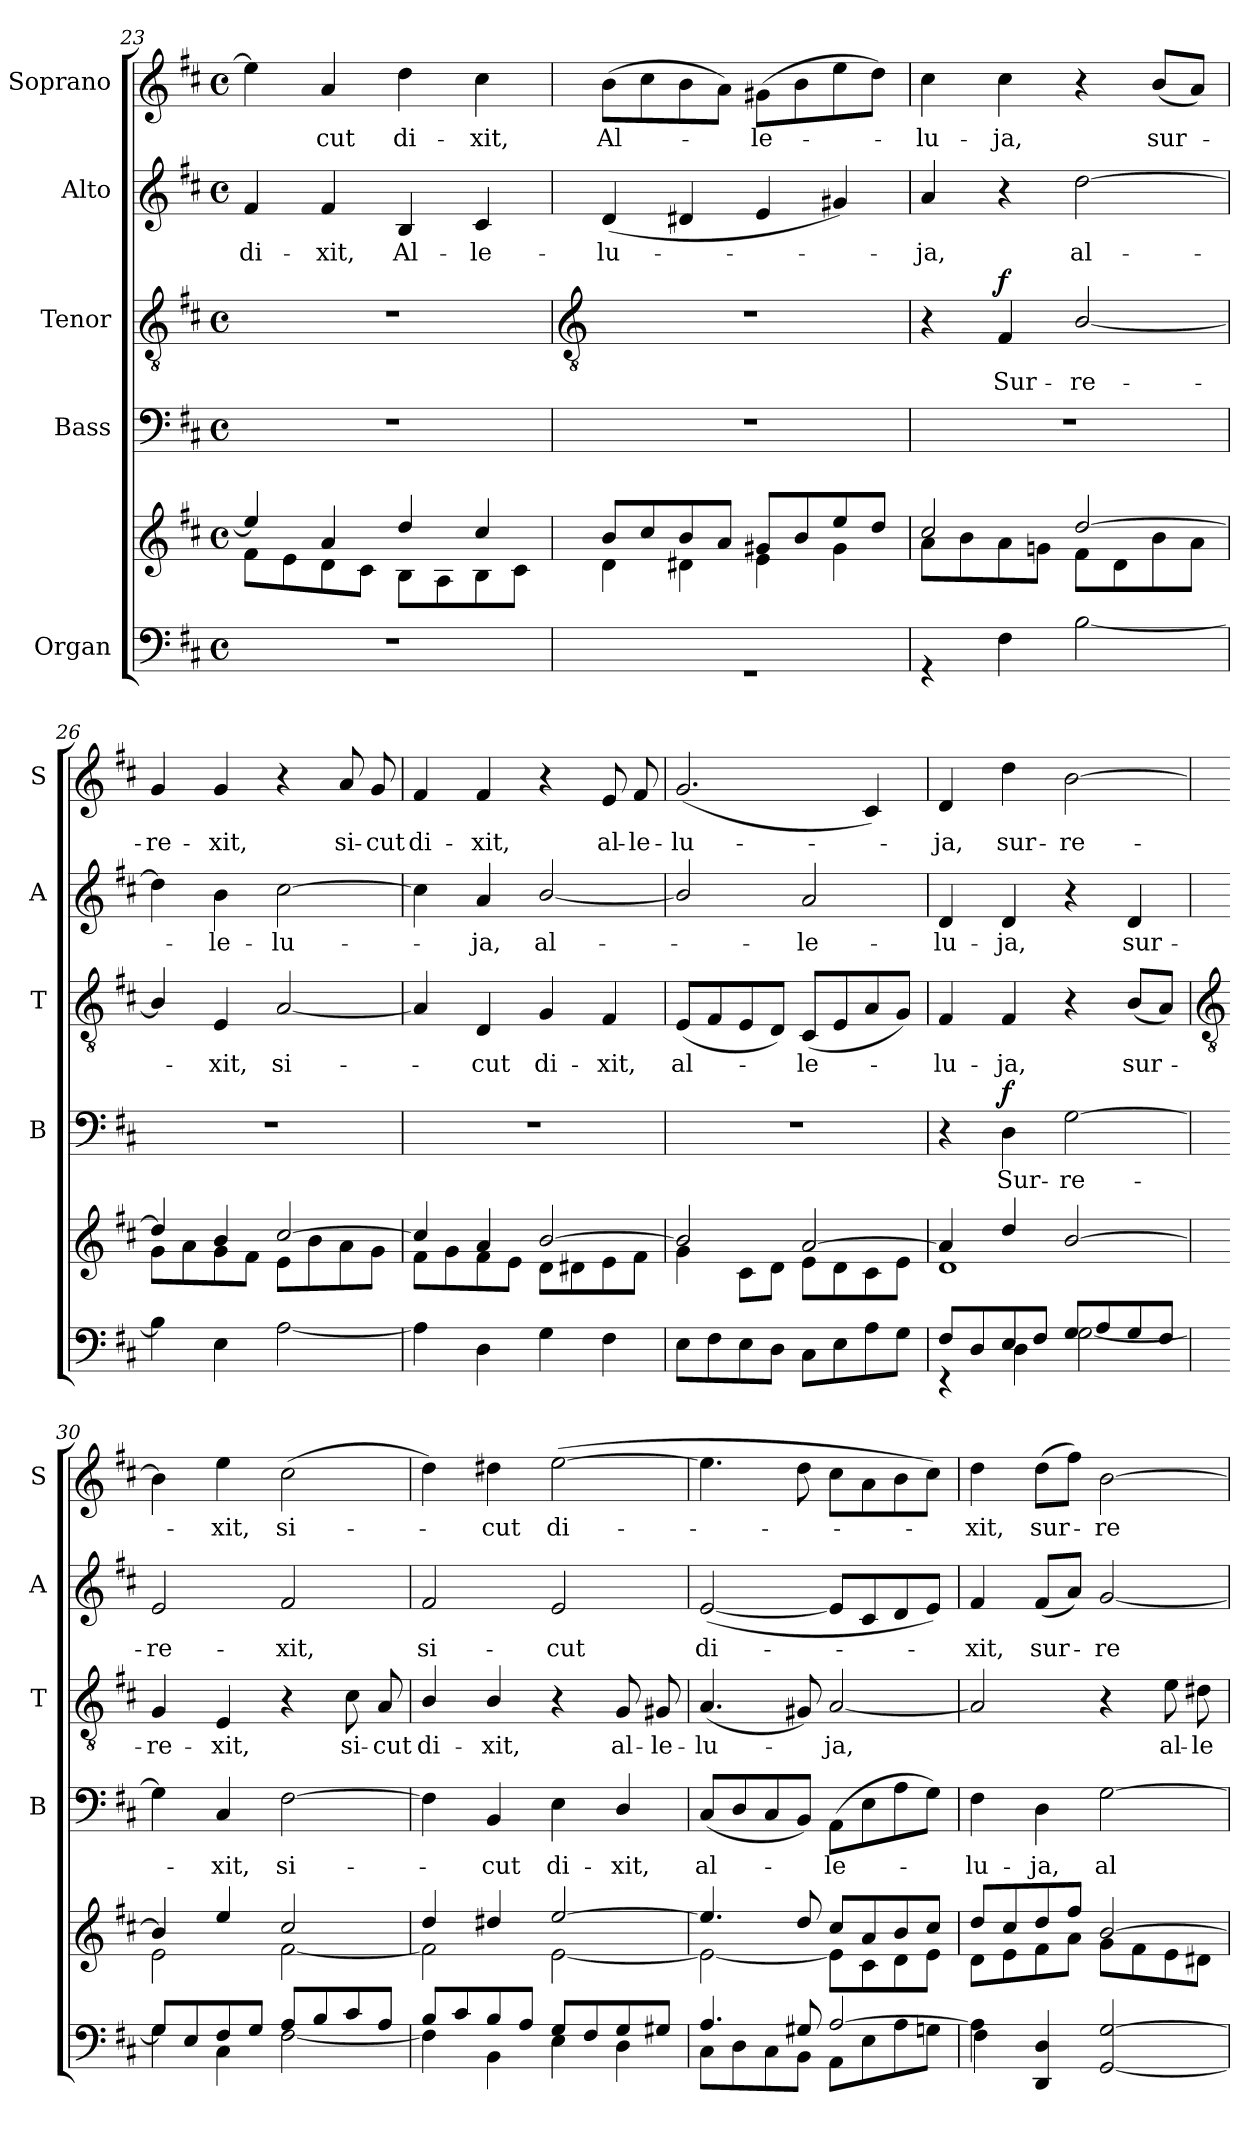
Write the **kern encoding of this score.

**kern	**kern	**kern	**text	**dynam	**kern	**text	**dynam	**kern	**text	**kern	**text
*part5	*part5	*part4	*part4	*part4	*part3	*part3	*part3	*part2	*part2	*part1	*part1
*staff6	*staff5	*staff4	*staff4	*staff4	*staff3	*staff3	*staff3	*staff2	*staff2	*staff1	*staff1
*I"Organ	*	*I"Bass	*	*	*I"Tenor	*	*	*I"Alto	*	*I"Soprano	*
*	*	*I'B	*	*	*I'T	*	*	*I'A	*	*I'S	*
*clefF4	*clefG2	*clefF4	*	*	*clefGv2	*	*	*clefG2	*	*clefG2	*
*k[f#c#]	*k[f#c#]	*k[f#c#]	*	*	*k[f#c#]	*	*	*k[f#c#]	*	*k[f#c#]	*
*D:	*D:	*D:	*	*	*D:	*	*	*D:	*	*D:	*
*M4/4	*M4/4	*M4/4	*	*	*M4/4	*	*	*M4/4	*	*M4/4	*
*met(c)	*met(c)	*met(c)	*	*	*met(c)	*	*	*met(c)	*	*met(c)	*
=23	=23	=23	=23	=23	=23	=23	=23	=23	=23	=23	=23
*	*^	*	*	*	*	*	*	*	*	*	*
!	!	!	!	!	!	!	!	!	!	!LO:LY:b	!	!
1r	4ee/]	8f#\L	1r	.	.	1r	.	.	4f#	di-	4ee]	.
.	.	8e\	.	.	.	.	.	.	.	.	.	.
!	!	!	!	!	!	!	!	!	!	!LO:LY:b	!	!LO:LY:b
.	4a/	8d\	.	.	.	.	.	.	4f#	-xit,	4a	cut
.	.	8c#\J	.	.	.	.	.	.	.	.	.	.
!	!	!	!	!	!	!	!	!	!	!LO:LY:b	!	!LO:LY:b
.	4dd/	8B\L	.	.	.	.	.	.	4B	Al-	4dd	di-
.	.	8A\	.	.	.	.	.	.	.	.	.	.
!	!	!	!	!	!	!	!	!	!	!LO:LY:b	!	!LO:LY:b
.	4cc#/	8B\	.	.	.	.	.	.	4c#	-le-	4cc#	-xit,
.	.	8c#\J	.	.	.	.	.	.	.	.	.	.
!!LO:LB:g=z
=24	=24	=24	=24	=24	=24	=24	=24	=24	=24	=24	=24	=24
*	*	*	*	*	*	*clefGv2	*	*	*	*	*	*
*^	*	*	*	*	*	*	*	*	*	*	*	*
!	!	!	!	!	!	!	!	!	!	!	!LO:LY:b	!	!LO:LY:b
1ryy	1r	8b/L	4d\	1r	.	.	1r	.	.	(<4d	-lu-	(>8bL	Al-
.	.	8cc#/	.	.	.	.	.	.	.	.	.	8cc#	.
.	.	8b/	4d#X\	.	.	.	.	.	.	4d#X	.	8b	.
.	.	8a/J	.	.	.	.	.	.	.	.	.	8aJ)	.
!	!	!	!	!	!	!	!	!	!	!	!	!	!LO:LY:b
.	.	8g#X/L	4e\	.	.	.	.	.	.	4e	.	(>8g#XL	le-
.	.	8b/	.	.	.	.	.	.	.	.	.	8b	.
.	.	8ee/	4g#\	.	.	.	.	.	.	4g#X)	.	8ee	.
.	.	8dd/J	.	.	.	.	.	.	.	.	.	8ddJ)	.
=25	=25	=25	=25	=25	=25	=25	=25	=25	=25	=25	=25	=25	=25
!	!	!	!	!	!	!	!	!	!	!	!LO:LY:b	!	!LO:LY:b
1ryy	4r	2cc#/	8a\L	1r	.	.	4r	.	.	4a	ja,	4cc#	lu-
.	.	.	8b\	.	.	.	.	.	.	.	.	.	.
!	!	!	!	!	!	!	!	!LO:LY:b	!LO:DY:b	!	!	!	!LO:LY:b
.	4F#\	.	8a\	.	.	.	4F#	Sur-	f	4r	.	4cc#	-ja,
.	.	.	8gn\J	.	.	.	.	.	.	.	.	.	.
!	!	!	!	!	!	!	!	!LO:LY:b	!	!	!LO:LY:b	!	!
.	[2B\	[2dd/	8f#\L	.	.	.	[2B/	-re-	.	[2dd	al-	4r	.
.	.	.	8d\	.	.	.	.	.	.	.	.	.	.
!	!	!	!	!	!	!	!	!	!	!	!	!	!LO:LY:b
.	.	.	8b\	.	.	.	.	.	.	.	.	(<8bL	sur-
.	.	.	8a\J	.	.	.	.	.	.	.	.	8aJ)	.
=26	=26	=26	=26	=26	=26	=26	=26	=26	=26	=26	=26	=26	=26
!	!	!	!	!	!	!	!	!	!	!	!	!	!LO:LY:b
1ryy	4B\]	4dd/]	8g\L	1r	.	.	4B/]	.	.	4dd]	.	4g	re-
.	.	.	8a\	.	.	.	.	.	.	.	.	.	.
!	!	!	!	!	!	!	!	!LO:LY:b	!	!	!LO:LY:b	!	!LO:LY:b
.	4E\	4b/	8g\	.	.	.	4E	xit,	.	4b	le-	4g	-xit,
.	.	.	8f#\J	.	.	.	.	.	.	.	.	.	.
!	!	!	!	!	!	!	!	!LO:LY:b	!	!	!LO:LY:b	!	!
.	[2A\	[2cc#/	8e\L	.	.	.	[2A	si-	.	[2cc#	-lu-	4r	.
.	.	.	8b\	.	.	.	.	.	.	.	.	.	.
!	!	!	!	!	!	!	!	!	!	!	!	!	!LO:LY:b
.	.	.	8a\	.	.	.	.	.	.	.	.	8a	si-
!	!	!	!	!	!	!	!	!	!	!	!	!	!LO:LY:b
.	.	.	8g\J	.	.	.	.	.	.	.	.	8g	-cut
=27	=27	=27	=27	=27	=27	=27	=27	=27	=27	=27	=27	=27	=27
!	!	!	!	!	!	!	!	!	!	!	!	!	!LO:LY:b
1ryy	4A\]	4cc#/]	8f#\L	1r	.	.	4A]	.	.	4cc#]	.	4f#	di-
.	.	.	8g\	.	.	.	.	.	.	.	.	.	.
!	!	!	!	!	!	!	!	!LO:LY:b	!	!	!LO:LY:b	!	!LO:LY:b
.	4D\	4a/	8f#\	.	.	.	4D	cut	.	4a	ja,	4f#	-xit,
.	.	.	8e\J	.	.	.	.	.	.	.	.	.	.
!	!	!	!	!	!	!	!	!LO:LY:b	!	!	!LO:LY:b	!	!
.	4G\	[2b/	8d\L	.	.	.	4G	di-	.	[2b/	al-	4r	.
.	.	.	8d#X\	.	.	.	.	.	.	.	.	.	.
!	!	!	!	!	!	!	!	!LO:LY:b	!	!	!	!	!LO:LY:b
.	4F#\	.	8e\	.	.	.	4F#	-xit,	.	.	.	8e	al-
!	!	!	!	!	!	!	!	!	!	!	!	!	!LO:LY:b
.	.	.	8f#\J	.	.	.	.	.	.	.	.	8f#	-le-
=28	=28	=28	=28	=28	=28	=28	=28	=28	=28	=28	=28	=28	=28
!	!	!	!	!	!	!	!	!LO:LY:b	!	!	!	!	!LO:LY:b
1ryy	8E\L	2b/]	4g\	1r	.	.	(<8EL	al-	.	2b/]	.	(<2.g	-lu-
.	8F#\	.	.	.	.	.	8F#	.	.	.	.	.	.
.	8E\	.	8c#\L	.	.	.	8E	.	.	.	.	.	.
.	8D\J	.	8d\J	.	.	.	8DJ)	.	.	.	.	.	.
!	!	!	!	!	!	!	!	!LO:LY:b	!	!	!LO:LY:b	!	!
.	8C#\L	[2a/	8e\L	.	.	.	(<8C#L	le-	.	2a	le-	.	.
.	8E\	.	8d\	.	.	.	8E	.	.	.	.	.	.
.	8A\	.	8c#\	.	.	.	8A	.	.	.	.	4c#)	.
.	8G\J	.	8e\J	.	.	.	8GJ)	.	.	.	.	.	.
=29	=29	=29	=29	=29	=29	=29	=29	=29	=29	=29	=29	=29	=29
!	!	!	!	!	!	!	!	!LO:LY:b	!	!	!LO:LY:b	!	!LO:LY:b
8F#/L	4r	4a/]	1d\	4r	.	.	4F#	lu-	.	4d	-lu-	4d	ja,
8D/	.	.	.	.	.	.	.	.	.	.	.	.	.
!	!	!	!	!	!LO:LY:b	!LO:DY:b	!	!LO:LY:b	!	!	!LO:LY:b	!	!LO:LY:b
8E/	4D\	4dd/	.	4D	Sur-	f	4F#	-ja,	.	4d	-ja,	4dd	sur-
8F#/J	.	.	.	.	.	.	.	.	.	.	.	.	.
!	!	!	!	!	!LO:LY:b	!	!	!	!	!	!	!	!LO:LY:b
8G/L	[2G\	[2b/	.	[2G	-re-	.	4r	.	.	4r	.	[2b	-re-
8A/	.	.	.	.	.	.	.	.	.	.	.	.	.
!	!	!	!	!	!	!	!	!LO:LY:b	!	!	!LO:LY:b	!	!
8G/	.	.	.	.	.	.	(<8BL	sur-	.	4d	sur-	.	.
8F#/J	.	.	.	.	.	.	8AJ)	.	.	.	.	.	.
!!LO:LB:g=z
=30	=30	=30	=30	=30	=30	=30	=30	=30	=30	=30	=30	=30	=30
*	*	*	*	*	*	*	*clefGv2	*	*	*	*	*	*
!	!	!	!	!	!	!	!	!LO:LY:b	!	!	!LO:LY:b	!	!
8G/L	4G\]	4b/]	2e\	4G]	.	.	4G	re-	.	2e	-re-	4b]	.
8E/	.	.	.	.	.	.	.	.	.	.	.	.	.
!	!	!	!	!	!LO:LY:b	!	!	!LO:LY:b	!	!	!	!	!LO:LY:b
8F#/	4C#\	4ee/	.	4C#	xit,	.	4E	-xit,	.	.	.	4ee	xit,
8G/J	.	.	.	.	.	.	.	.	.	.	.	.	.
!	!	!	!	!	!LO:LY:b	!	!	!	!	!	!LO:LY:b	!	!LO:LY:b
8A/L	[2F#\	2cc#/	[2f#\	[2F#	si-	.	4r	.	.	2f#	-xit,	(>2cc#	si-
8B/	.	.	.	.	.	.	.	.	.	.	.	.	.
!	!	!	!	!	!	!	!	!LO:LY:b	!	!	!	!	!
8c#/	.	.	.	.	.	.	8c#	si-	.	.	.	.	.
!	!	!	!	!	!	!	!	!LO:LY:b	!	!	!	!	!
8A/J	.	.	.	.	.	.	8A	-cut	.	.	.	.	.
=31	=31	=31	=31	=31	=31	=31	=31	=31	=31	=31	=31	=31	=31
!	!	!	!	!	!	!	!	!LO:LY:b	!	!	!LO:LY:b	!	!
8B/L	4F#\]	4dd/	2f#\]	4F#]	.	.	4B/	di-	.	2f#	si-	4dd)	.
8c#/	.	.	.	.	.	.	.	.	.	.	.	.	.
!	!	!	!	!	!LO:LY:b	!	!	!LO:LY:b	!	!	!	!	!LO:LY:b
8B/	4BB\	4dd#X/	.	4BB	cut	.	4B/	-xit,	.	.	.	4dd#X	cut
8A/J	.	.	.	.	.	.	.	.	.	.	.	.	.
!	!	!	!	!	!LO:LY:b	!	!	!	!	!	!LO:LY:b	!	!LO:LY:b
8G/L	4E\	[2ee/	[2e\	4E	di-	.	4r	.	.	2e	-cut	(>[2ee	di-
8F#/	.	.	.	.	.	.	.	.	.	.	.	.	.
!	!	!	!	!	!LO:LY:b	!	!	!LO:LY:b	!	!	!	!	!
8G/	4D\	.	.	4D/	-xit,	.	8G	al-	.	.	.	.	.
!	!	!	!	!	!	!	!	!LO:LY:b	!	!	!	!	!
8G#X/J	.	.	.	.	.	.	8G#X	-le-	.	.	.	.	.
=32	=32	=32	=32	=32	=32	=32	=32	=32	=32	=32	=32	=32	=32
!	!	!	!	!	!LO:LY:b	!	!	!LO:LY:b	!	!	!LO:LY:b	!	!
4.A/	8C#\L	4.ee/]	2e\_	(<8C#L	al-	.	(<4.A	-lu-	.	(<[2e	di-	4.ee]	.
.	8D\	.	.	8D	.	.	.	.	.	.	.	.	.
.	8C#\	.	.	8C#	.	.	.	.	.	.	.	.	.
8G#X/	8BB\J	8dd/	.	8BBJ)	.	.	8G#X)	.	.	.	.	8dd	.
!	!	!	!	!	!LO:LY:b	!	!	!LO:LY:b	!	!	!	!	!
[2A/	8AA\L	8cc#/L	8e\L]	(>8AAL	le-	.	[2A	ja,	.	8eL]	.	8cc#L	.
.	8E\	8a/	8c#\	8E	.	.	.	.	.	8c#	.	8a	.
.	8A\	8b/	8d\	8A	.	.	.	.	.	8d	.	8b	.
.	8Gn\J	8cc#/J	8e\J	8GJ)	.	.	.	.	.	8eJ)	.	8cc#J)	.
=33	=33	=33	=33	=33	=33	=33	=33	=33	=33	=33	=33	=33	=33
!	!	!	!	!	!LO:LY:b	!	!	!	!	!	!LO:LY:b	!	!LO:LY:b
4A\]	4F#\	8dd/L	8d\L	4F#	lu-	.	2A]	.	.	4f#	xit,	4dd	xit,
.	.	8cc#/	8e\	.	.	.	.	.	.	.	.	.	.
!	!	!	!	!	!LO:LY:b	!	!	!	!	!	!LO:LY:b	!	!LO:LY:b
2.ryy	4DD/ 4D/	8dd/	8f#\	4D	-ja,	.	.	.	.	(<8f#L	sur-	(>8ddL	sur-
.	.	8ff#/J	8a\J	.	.	.	.	.	.	8aJ)	.	8ff#J)	.
!	!	!	!	!	!LO:LY:b	!	!	!	!	!	!LO:LY:b	!	!LO:LY:b
.	[2GG/ [2G/	[2b/	8g\L	[2G	al-	.	4r	.	.	[2g	re-	[2b	re-
.	.	.	8f#\	.	.	.	.	.	.	.	.	.	.
!	!	!	!	!	!	!	!	!LO:LY:b	!	!	!	!	!
.	.	.	8e\	.	.	.	8e	al-	.	.	.	.	.
!	!	!	!	!	!	!	!	!LO:LY:b	!	!	!	!	!
.	.	.	8d#X\J	.	.	.	8d#X	-le-	.	.	.	.	.
*v	*v	*	*	*	*	*	*	*	*	*	*	*	*
*	*v	*v	*	*	*	*	*	*	*	*	*	*
=	=	=	=	=	=	=	=	=	=	=	=
*-	*-	*-	*-	*-	*-	*-	*-	*-	*-	*-	*-
